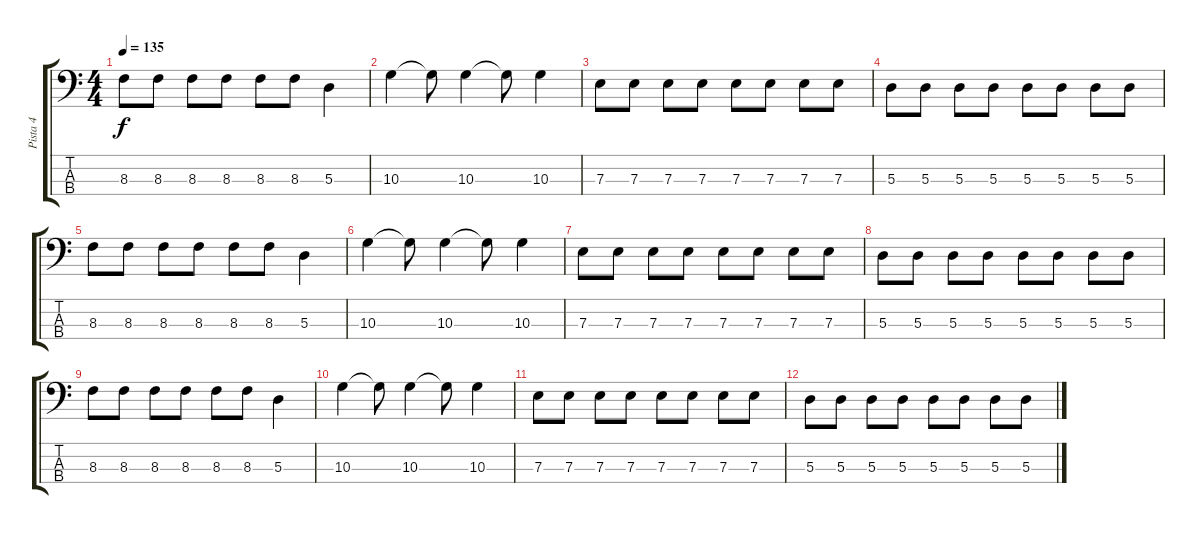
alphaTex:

\track ("Pista 4" "Pista 4") {instrument electricbassfinger}
\staff {score tabs}
\tuning (G2 D2 A1 E1) {hide}
\ts (4 4)
\tempo 135
\clef f4
\ks c
8.3.8{dy f} 8.3.8 8.3.8 8.3.8 8.3.8 8.3.8 5.3.4 |
10.3.4 10.3{t}.8 10.3.4 10.3{t}.8 10.3.4 |
7.3.8 7.3.8 7.3.8 7.3.8 7.3.8 7.3.8 7.3.8 7.3.8 |
5.3.8 5.3.8 5.3.8 5.3.8 5.3.8 5.3.8 5.3.8 5.3.8 |
8.3.8 8.3.8 8.3.8 8.3.8 8.3.8 8.3.8 5.3.4 |
10.3.4 10.3{t}.8 10.3.4 10.3{t}.8 10.3.4 |
7.3.8 7.3.8 7.3.8 7.3.8 7.3.8 7.3.8 7.3.8 7.3.8 |
5.3.8 5.3.8 5.3.8 5.3.8 5.3.8 5.3.8 5.3.8 5.3.8 |
8.3.8 8.3.8 8.3.8 8.3.8 8.3.8 8.3.8 5.3.4 |
10.3.4 10.3{t}.8 10.3.4 10.3{t}.8 10.3.4 |
7.3.8 7.3.8 7.3.8 7.3.8 7.3.8 7.3.8 7.3.8 7.3.8 |
5.3.8 5.3.8 5.3.8 5.3.8 5.3.8 5.3.8 5.3.8 5.3.8
